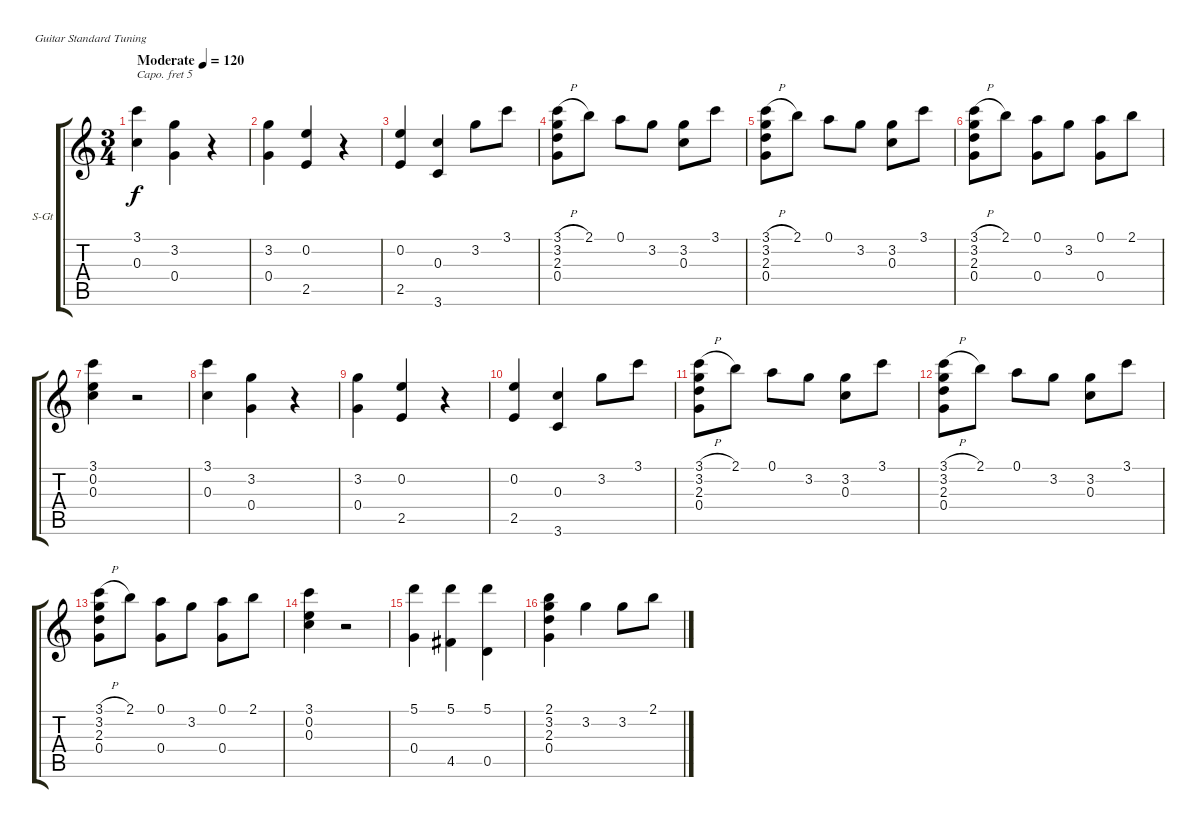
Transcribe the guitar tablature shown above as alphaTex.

\bracketExtendMode groupsimilarinstruments
\firstSystemTrackNameOrientation horizontal
\otherSystemsTrackNameOrientation horizontal
\track ("Track 1" "S-Gt") {instrument acousticguitarsteel}
\staff {score tabs}
\capo 5
\tuning (E4 B3 G3 D3 A2 E2)
\ts (3 4)
\beaming (8 2 2 2)
\tempo (120 "Moderate")
\clef g2
\ks c
(3.1 0.3).4{dy f instrument acousticguitarsteel} (3.2 0.4).4 r.4 |
(3.2 0.4).4 (0.2 2.5).4 r.4 |
(0.2 2.5).4 (0.3 3.6).4 3.2.8 3.1.8 |
(3.1{h} 3.2 2.3 0.4).8 2.1.8 0.1.8 3.2.8 (3.2 0.3).8 3.1.8 |
(3.1{h} 3.2 2.3 0.4).8 2.1.8 0.1.8 3.2.8 (3.2 0.3).8 3.1.8 |
(3.1{h} 3.2 2.3 0.4).8 2.1.8 (0.1 0.4).8 3.2.8 (0.1 0.4).8 2.1.8 |
(3.1 0.2 0.3).4 r.2 |
(3.1 0.3).4 (3.2 0.4).4 r.4 |
(3.2 0.4).4 (0.2 2.5).4 r.4 |
(0.2 2.5).4 (0.3 3.6).4 3.2.8 3.1.8 |
(3.1{h} 3.2 2.3 0.4).8 2.1.8 0.1.8 3.2.8 (3.2 0.3).8 3.1.8 |
(3.1{h} 3.2 2.3 0.4).8 2.1.8 0.1.8 3.2.8 (3.2 0.3).8 3.1.8 |
(3.1{h} 3.2 2.3 0.4).8 2.1.8 (0.1 0.4).8 3.2.8 (0.1 0.4).8 2.1.8 |
(3.1 0.2 0.3).4 r.2 |
(5.1 0.4).4 (5.1 4.5).4 (5.1 0.5).4 |
(2.1 3.2 2.3 0.4).4 3.2.4 3.2.8 2.1.8
